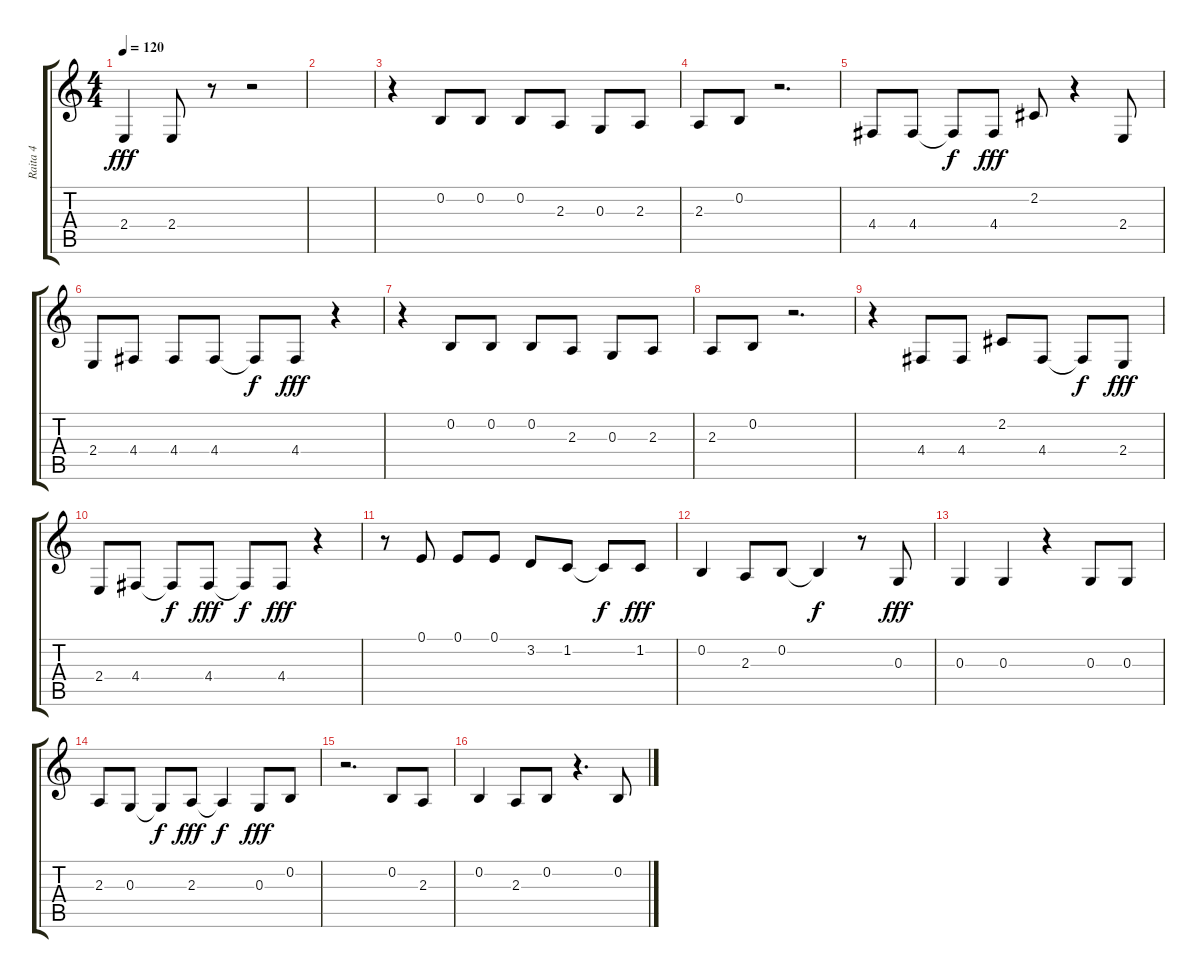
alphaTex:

\track ("Raita 4" "Raita 4") {instrument lead2sawtooth}
\staff {score tabs}
\tuning (E4 B3 G3 D3 A2 E2) {hide}
\ts (4 4)
\tempo 120
\clef g2
\ks c
2.4.4{dy fff} 2.4.8 r.8 r.2 |
|
r.4 0.2.8 0.2.8 0.2.8 2.3.8 0.3.8 2.3.8 |
2.3.8 0.2.8 r.2{d} |
4.4.8 4.4.8 4.4{t}.8{dy f} 4.4.8{dy fff} 2.2.8 r.4 2.4.8 |
2.4.8 4.4.8 4.4.8 4.4.8 4.4{t}.8{dy f} 4.4.8{dy fff} r.4 |
r.4 0.2.8 0.2.8 0.2.8 2.3.8 0.3.8 2.3.8 |
2.3.8 0.2.8 r.2{d} |
r.4 4.4.8 4.4.8 2.2.8 4.4.8 4.4{t}.8{dy f} 2.4.8{dy fff} |
2.4.8 4.4.8 4.4{t}.8{dy f} 4.4.8{dy fff} 4.4{t}.8{dy f} 4.4.8{dy fff} r.4 |
r.8 0.1.8 0.1.8 0.1.8 3.2.8 1.2.8 1.2{t}.8{dy f} 1.2.8{dy fff} |
0.2.4 2.3.8 0.2.8 0.2{t}.4{dy f} r.8 0.3.8{dy fff} |
0.3.4 0.3.4 r.4 0.3.8 0.3.8 |
2.3.8 0.3.8 0.3{t}.8{dy f} 2.3.8{dy fff} 2.3{t}.4{dy f} 0.3.8{dy fff} 0.2.8 |
r.2{d} 0.2.8 2.3.8 |
0.2.4 2.3.8 0.2.8 r.4{d} 0.2.8
